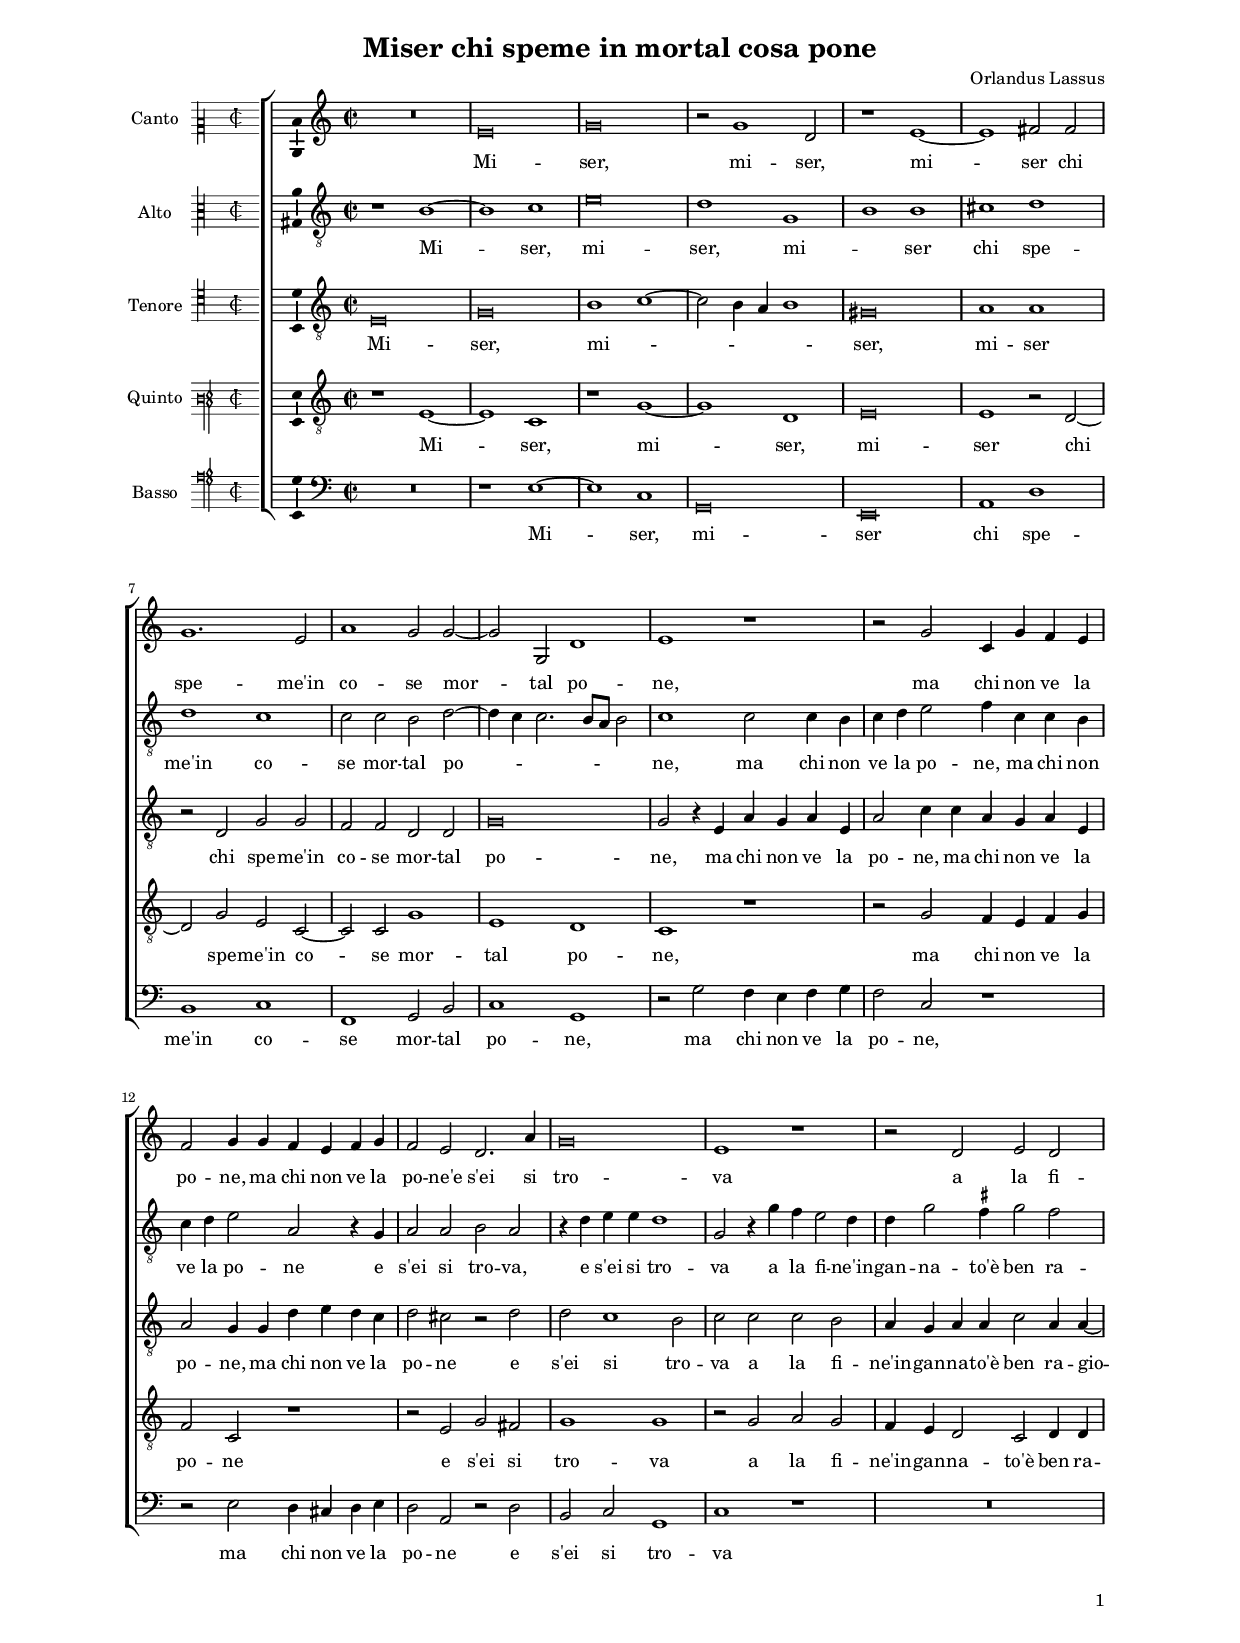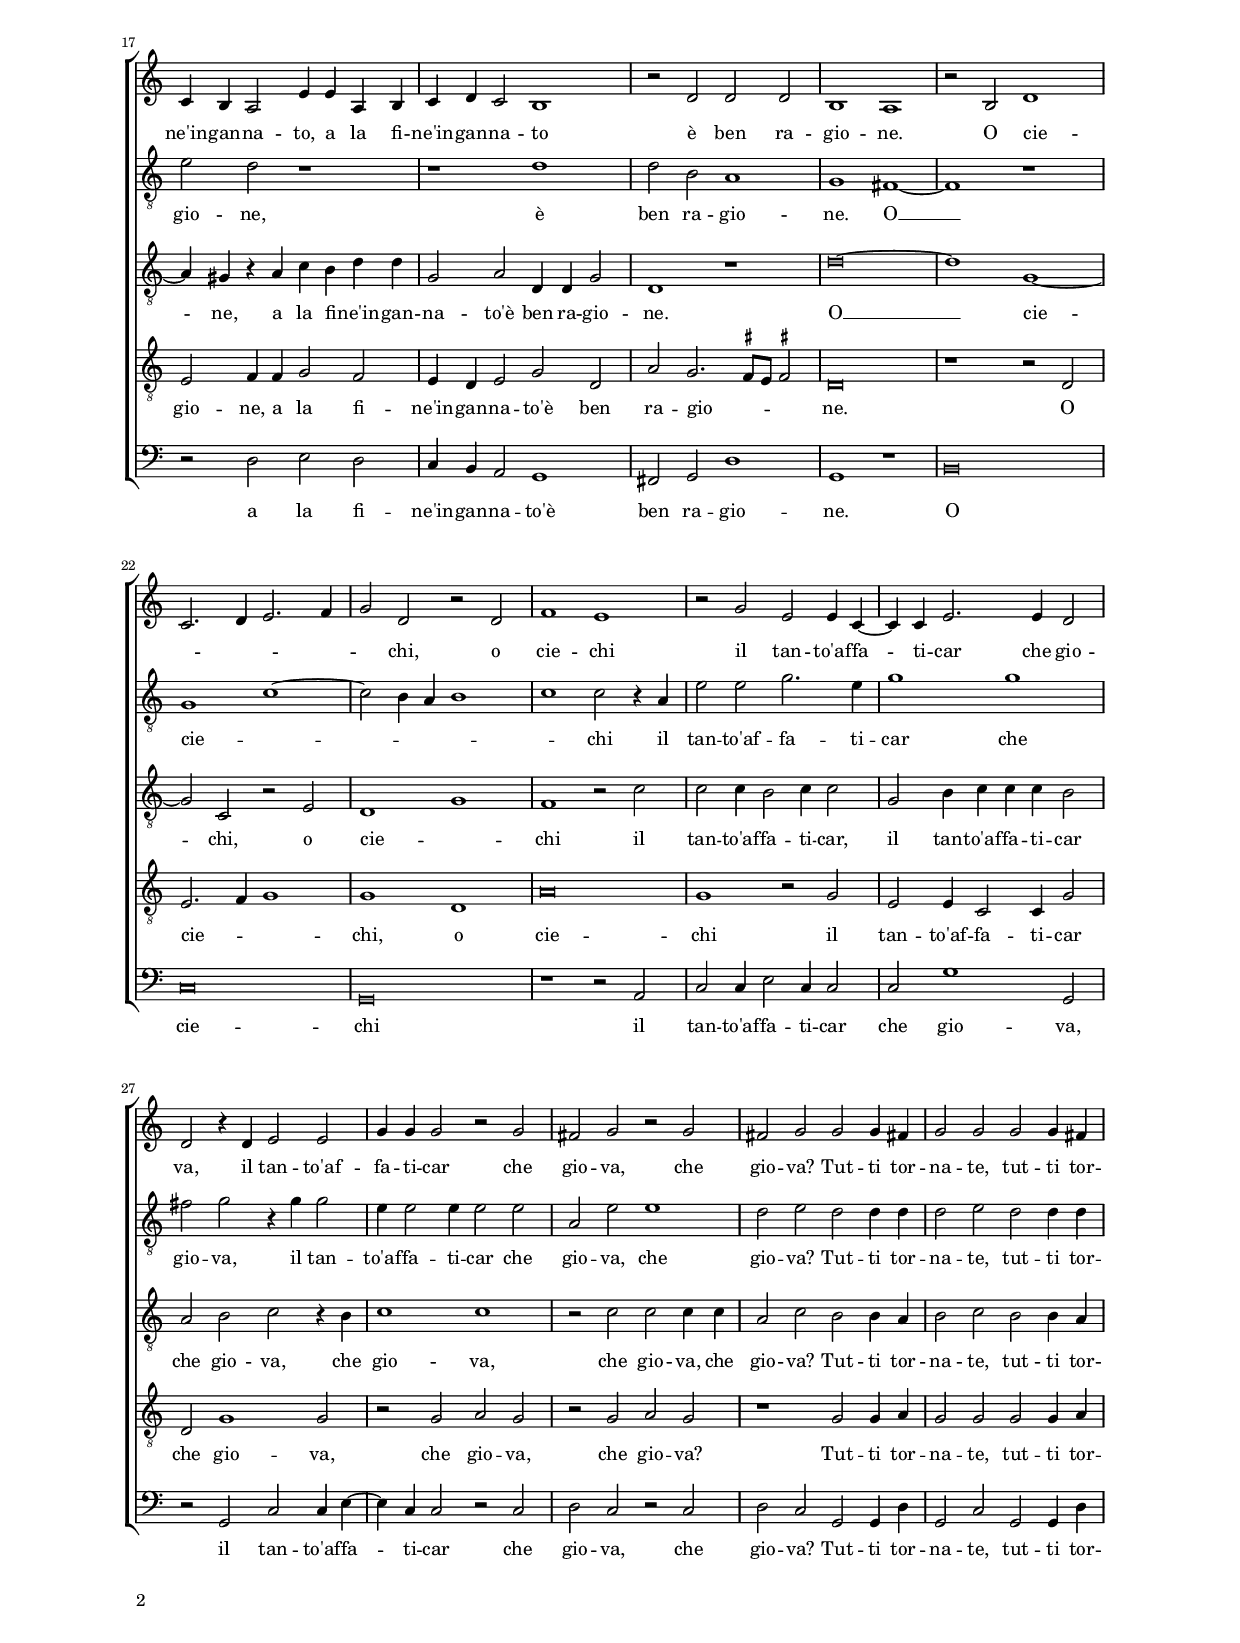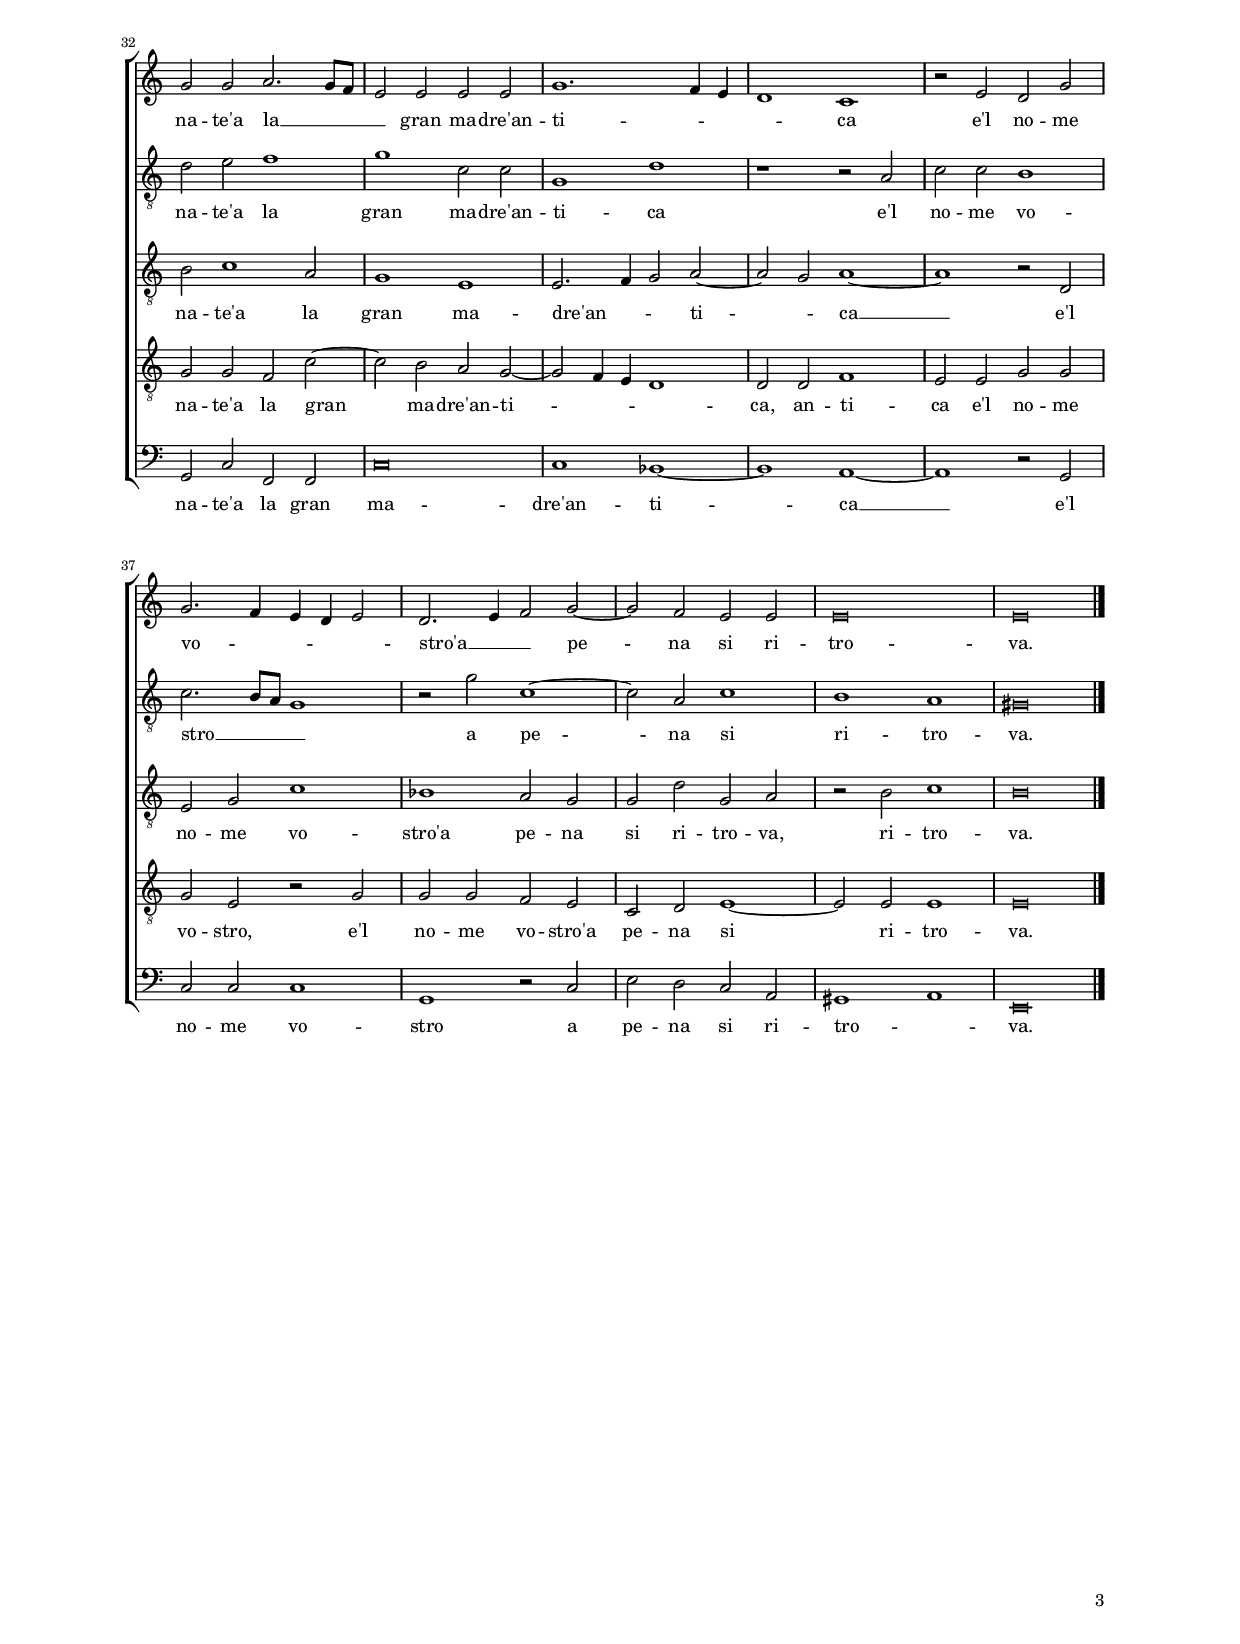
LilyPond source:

\header
{
	title="Miser chi speme in mortal cosa pone"
	composer="Orlandus Lassus"
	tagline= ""
}

\version "2.24.4"
\language deutsch
#(set-global-staff-size 15)
% #(set-default-paper-size "letter")
#(ly:set-option 'point-and-click #f)


	ficta = { \once \set suggestAccidentals = ##t }

	forget = #(define-music-function (music) (ly:music?) #{
		\accidentalStyle forget
		$music
		\accidentalStyle default
		#})

\paper
	{
	top-margin = 1.8 \cm
	bottom-margin = 1.2 \cm
	left-margin = 2.3 \cm
	right-margin = 2.3 \cm
	ragged-bottom = ##f
	ragged-last-bottom = ##t
	print-page-number = ##f
	system-system-spacing = #'((basic-distance . 17) (minimum-distance . 14) (padding . 7) (strechability . 150))
	oddFooterMarkup=\markup   \fill-line { "" \fromproperty #'page:page-number-string }
	evenFooterMarkup=\markup  \fill-line { \fromproperty #'page:page-number-string "" }
	last-bottom-spacing = #'((basic-distance . 12) (minimum-distance . 7) (padding . 4))
%	systems-per-page = 3
	system-count = 8
%   page-count = 3
%	min-systems-per-page = 3
%	print-all-headers = ##t
%	print-first-page-number = ##t
%	first-page-number = 1
	}

	
global = {
	\key c \major
	\time 2/2 \set Score.measureLength = #(ly:make-moment 2/1)
	\set Score.tempoHideNote = ##t
	\tempo 2 = 90
	\skip 1*2*41 \bar "|."
	}


incipitcantus = \relative c' {
	\time 2/2
	\clef "petrucci-c2"
	\key c \major
	}

incipitcantusVoice = <<
	\new MensuralVoice <<
		{ s1 \noBreak }
		\incipitcantus
	>>
	>>


incipitaltus = \relative c' {
	\time 2/2
	\clef "petrucci-c3"
	\key c \major
	s4 \bar ""
	}

incipitaltusVoice = <<
	\new MensuralVoice <<
		{ s1 \noBreak }
		\incipitaltus
	>>
	>>


incipittenor = \relative c' {
	\time 2/2
	\clef "petrucci-c4"
	\key c \major
	}

incipittenorVoice = <<
	\new MensuralVoice <<
		{ s1 \noBreak }
		\incipittenor
	>>
	>>


incipitquintus = \relative c' {
	\time 2/2
	\clef "petrucci-f3"
	\key c \major
	}

incipitquintusVoice = <<
	\new MensuralVoice <<
		{ s1 \noBreak }
		\incipitquintus
	>>
	>>


incipitbassus= \relative c {
	\time 2/2
	\clef "petrucci-f5"
	\key c \major
	}

incipitbassusVoice = <<
	\new MensuralVoice <<
		{ s1 \noBreak }
		\incipitbassus
	>>
	>>


cantus =  \relative c''
	{
	R\breve
	e,\breve
	g\breve
	r2 g1 d2
%5
	r1 e~ |
	e1 fis2 fis
	g1. e2
	a1 g2 g~
	g2 g, d'1
%10
	e1 r |
	r2 g c,4 g' f e
	f2 g4 g f e f g
	f2 e d2. a'4
	g\breve
%15
	e1 r |
	r2 d e d
	c4 h a2 e'4 e a, h
	c4 d c2 h1
	r2 d d d
%20
	h1 a |
	r2 h d1
	c2. d4 e2. f4
	g2 d r d
	f1 e
%25
	r2 g e e4 c~ |
	c4 c e2. e4 d2
	d2 r4 d e2 e
	g4 g g2 r g
	fis2 g r g
%30
	fis2 g g g4 fis! |
	g2 g g g4 fis
	g2 g a2. g8 f
	e2 e e e
	g1. f4 e
%35
	d1 c |
	r2 e d g
	g2. f4 e d e2
	d2. e4 f2 g~
	g2 f e e
%40
	e\breve |
	e\breve |
	}


altus =  \relative c'
	{
	r1 h~
	h1 c
	e\breve
	d1 g,
%5
	h1 h |
	cis1 d
	d1 c
	c2 c h d~
	d4 c c2. h8 a h2
%10
	c1 c2 c4 h |
	c4 d e2 f4 c c h
	c4 d e2 a, r4 g
	a2 a h a
	r4 d e e d1
%15
	g,2 r4 g' f4 e2 d4 |
	d4 g2 \ficta fis4 g2 \forget f
	e2 d r1
	r1 d
	d2 h a1
%20
	g1 fis~ |
	fis1 r
	g1 c~
	c2 h4 a h1
	c1 c2 r4 a
%25
	e'2 e g2. e4 |
	g1 g
	fis2 g r4 g g2
	e4 e2 e4 e2 e
	a,2 e' e1
%30
	d2 e d d4 d |
	d2 e d d4 d
	d2 e f1
	g1 c,2 c
	g1 d'
%35
	r1 r2 a |
	c2 c h1
	c2. h8 a g1
	r2 g' c,1~
	c2 a c1
%40
	h1 a |
	gis\breve |
	}


tenor =  \relative c'
	{
	e,\breve
	g\breve
	h1 c~
	c2 h4 a h1
%5
	gis\breve |
	a1 a
	r2 d, g g
	f2 f d d
	g\breve
%10
	g2 r4 e a4 g a e |
	a2 c4 c a g a e
	a2 g4 g d'4 e d c
	d2 cis r d
	d2 c1 h2
%15
	c2 c c h |
	a4 g a a c2 a4 a~
	a4 gis r a c h d d
	g,2 a d,4 d g2
	d1 r
%20
	d'\breve~ |
	d1 g,~
	g2 c, r e
	d1 g
	f1 r2 c'
%25
	c2 c4 h2 c4 c2 |
	g2 h4 c c c h2
	a2 h c r4 h
	c1 c
	r2 c c c4 c
%30
	a2 c h h4 a |
	h2 c h h4 a
	h2 c1 a2
	g1 e
	e2. f4 g2 a~
%35
	a2 g a1~ |
	a1 r2 d,
	e2 g c1
	b1 a2 g
	g2 d' g, a
%40
	r2 h c1 |
	h\breve |
	}


quintus  =  \relative c'
	{
	r1 e,~
	e1 c
	r1 g'~
	g1 d
%5
	e\breve |
	e1 r2 d~
	d2 g e c~
	c2 c g'1
	e1 d
%10
	c1 r |
	r2 g' f4 e f g
	f2 c r1
	r2 e g fis
	g1 g
%15
	r2 g a g |
	f4 e d2 c d4 d
	e2 f4 f g2 f
	e4 d e2 g d
	a'2 g2. \ficta fis8 e \ficta fis!2
%20
	d\breve |
	r1 r2 d
	e2. f4 g1
	g1 d
	a'\breve
%25
	g1 r2 g |
	e2 e4 c2 c4 g'2
	d2 g1 g2
	r2 g a g
	r2 g a g
%30
	r1 g2 g4 a |
	g2 g g g4 a
	g2 g f c'~
	c2 h a g~
	g2 f4 e d1
%35
	d2 d f1 |
	e2 e g g
	g2 e r g
	g2 g f e
	c2 d e1~
%40
	e2 e e1 |
	e\breve |
	}


bassus  =  \relative c
	{
	R\breve
	r1 e~
	e1 c
	g\breve
%5
	e\breve |
	a1 d
	h1 c
	f,1 g2 h
	c1 g
%10
	r2 g' f4 e f g |
	f2 c r1
	r2 e d4 cis d e
	d2 a r d
	h2 c g1
%15
	c1 r |
	R\breve
	r2 d e d
	c4 h a2 g1
	fis2 g d'1
%20
	g,1 r |
	h\breve
	c\breve
	g\breve
	r1 r2 a
%25
	c2 c4 e2 c4 c2 |
	c2 g'1 g,2
	r2 g c2 c4 e~
	e4 c c2 r c
	d2 c r c
%30
	d2 c g g4 d' |
	g,2 c g g4 d'
	g,2 c f, f
	c'\breve
	c1 b~
%35
	b1 a~ |
	a1 r2 g
	c2 c c1
	g1 r2 c
	e2 d c a
%40
	gis1 a |
	e\breve |
	}


lyricscantus = \lyricmode {
	Mi -- ser,
	mi -- ser,
	mi -- ser chi spe -- me'in co -- se mor -- tal po -- ne,
	ma chi non ve la po -- ne,
	ma chi non ve la po -- ne'e s'ei si tro -- va
	a la fi -- ne'in -- gan -- na -- to,
	a la fi -- ne'in -- gan -- na -- to è ben ra -- gio -- ne.
	O cie -- _ _ _ _ _ chi,
	o cie -- chi il tan -- to'af -- fa -- ti -- car che gio -- va,
	il tan -- to'af -- fa -- ti -- car che gio -- va,
	che gio -- va?
	Tut -- ti tor -- na -- te,
	tut -- ti tor -- na -- te'a la __ _ _ _ gran ma -- dre'an -- ti -- _ _ _ ca
	e'l no -- me vo -- _ _ _ _ stro'a __ _ _ pe -- na si ri -- tro -- va.
	}


lyricsaltus = \lyricmode {
	Mi -- ser,
	mi -- ser,
	mi -- _ ser chi spe -- me'in co -- se mor -- tal po -- _ _ _ _ _ ne,
	ma chi non ve la po -- ne,
	ma chi non ve la po -- ne e s'ei si tro -- va,
	e s'ei si tro -- va
	a la fi -- ne'in -- gan -- na -- to'è ben ra -- gio -- ne,
	è ben ra -- gio -- ne.
	O __ cie -- _ _ _ _ _ chi il tan -- to'af -- fa -- ti -- car che gio -- va,
	il tan -- to'af -- fa -- ti -- car che gio -- va,
	che gio -- va?
	Tut -- ti tor -- na -- te,
	tut -- ti tor -- na -- te'a la gran ma -- dre'an -- ti -- ca
	e'l no -- me vo -- stro __ _ _ _ a pe -- na si ri -- tro -- va.
	}


lyricstenor = \lyricmode {
	Mi -- ser,
	mi -- _ _ _ _ ser,
	mi -- ser chi spe -- me'in co -- se mor -- tal po -- ne,
	ma chi non ve la po -- ne,
	ma chi non ve la po -- ne,
	ma chi non ve la po -- ne e s'ei si tro -- va
	a la fi -- ne'in -- gan -- na -- to'è ben ra -- gio -- ne,
	a la fi -- ne'in -- gan -- na -- to'è ben ra -- gio -- ne.
	O __ cie -- chi,
	o cie -- _ chi il tan -- to'af -- fa -- ti -- car,
	il tan -- to'af -- fa -- ti -- car che gio -- va,
	che gio -- va,
	che gio -- va,
	che gio -- va?
	Tut -- ti tor -- na -- te,
	tut -- ti tor -- na -- te'a la gran ma -- dre'an -- _ _ ti -- _ ca __
	e'l no -- me vo -- stro'a pe -- na si ri -- tro -- va,
	ri -- tro -- va.
	}


lyricsquintus = \lyricmode {
	Mi -- ser,
	mi -- ser,
	mi -- ser chi spe -- me'in co -- se mor -- tal po -- ne,
	ma chi non ve la po -- ne e s'ei si tro -- va
	a la fi -- ne'in -- gan -- na -- to'è ben ra -- gio -- ne,
	a la fi -- ne'in -- gan -- na -- to'è ben ra -- gio -- _ _ _ ne.
	O cie -- _ _ chi,
	o cie -- chi il tan -- to'af -- fa -- ti -- car che gio -- va,
	che gio -- va,
	che gio -- va?
	Tut -- ti tor -- na -- te,
	tut -- ti tor -- na -- te'a la gran ma -- dre'an -- ti -- _ _ _ ca,
	an -- ti -- ca
	e'l no -- me vo -- stro,
	e'l no -- me vo -- stro'a pe -- na si ri -- tro -- va.
	}


lyricsbassus = \lyricmode {
	Mi -- ser,
	mi -- ser chi spe -- me'in co -- se mor -- tal po -- ne,
	ma chi non ve la po -- ne,
	ma chi non ve la po -- ne e s'ei si tro -- va
	a la fi -- ne'in -- gan -- na -- to'è ben ra -- gio -- ne.
	O cie -- chi il tan -- to'af -- fa -- ti -- car che gio -- va,
	il tan -- to'af -- fa -- ti -- car che gio -- va,
	che gio -- va?
	Tut -- ti tor -- na -- te,
	tut -- ti tor -- na -- te'a la gran ma -- dre'an -- ti -- ca __
	e'l no -- me vo -- stro a pe -- na si ri -- tro -- _ va.
	}


\score
{  
	\transpose c c {
	\new ChoirStaff \with { \override StaffGrouper.staff-staff-spacing.basic-distance = #12 }
	<<

	\new Staff << \global
	\new Voice="v1" {
		\set Staff.instrumentName="Canto"
		\incipit \incipitcantusVoice
		\set Staff.midiInstrument = "reed organ"
		\clef violin
		\cantus }
	\new Lyrics \lyricsto "v1" {\lyricscantus }
	>>


	\new Staff << \global
	\new Voice="v2" {
		\set Staff.instrumentName="Alto"
		\incipit \incipitaltusVoice
		\set Staff.midiInstrument = "reed organ"
		\clef "G_8" % violin
		\altus}
	\new Lyrics \lyricsto "v2" {\lyricsaltus }
	>>


	\new Staff << \global
	\new Voice="v3" {
		\set Staff.instrumentName="Tenore"
		\incipit \incipittenorVoice
		\set Staff.midiInstrument = "reed organ"
		\clef "G_8"
		\tenor }
	\new Lyrics \lyricsto "v3" {\lyricstenor }
	>>


	\new Staff << \global
	\new Voice="v5" {
		\set Staff.instrumentName="Quinto"
		\incipit \incipitquintusVoice
		\set Staff.midiInstrument = "reed organ"
		\clef "G_8"
		\quintus}
	\new Lyrics \lyricsto "v5" {\lyricsquintus }
	>>


	\new Staff << \global
	\new Voice="v4" {
		\set Staff.instrumentName="Basso"
		\incipit \incipitbassusVoice
		\set Staff.midiInstrument = "reed organ"
		\clef bass
		\bassus }
	\new Lyrics \lyricsto "v4" {\lyricsbassus}
	>>

	>>
	} % transpose

	\layout
	{
	indent = 2.3\cm
	\context { \Lyrics \override VerticalAxisGroup.nonstaff-relatedstaff-spacing.padding = #1.4 }
%	\context { \Lyrics \override LyricText.font-size = #1 }
	\context { \Staff \override TimeSignature.break-visibility = #end-of-line-invisible }
	\context { \Staff \consists Ambitus_engraver }
	\context { \Score \override BarNumber.padding = #2 }
	\context { \Voice \override NoteHead.style = #'baroque }
	}

\midi
	{
	
	}

}


% EOF
